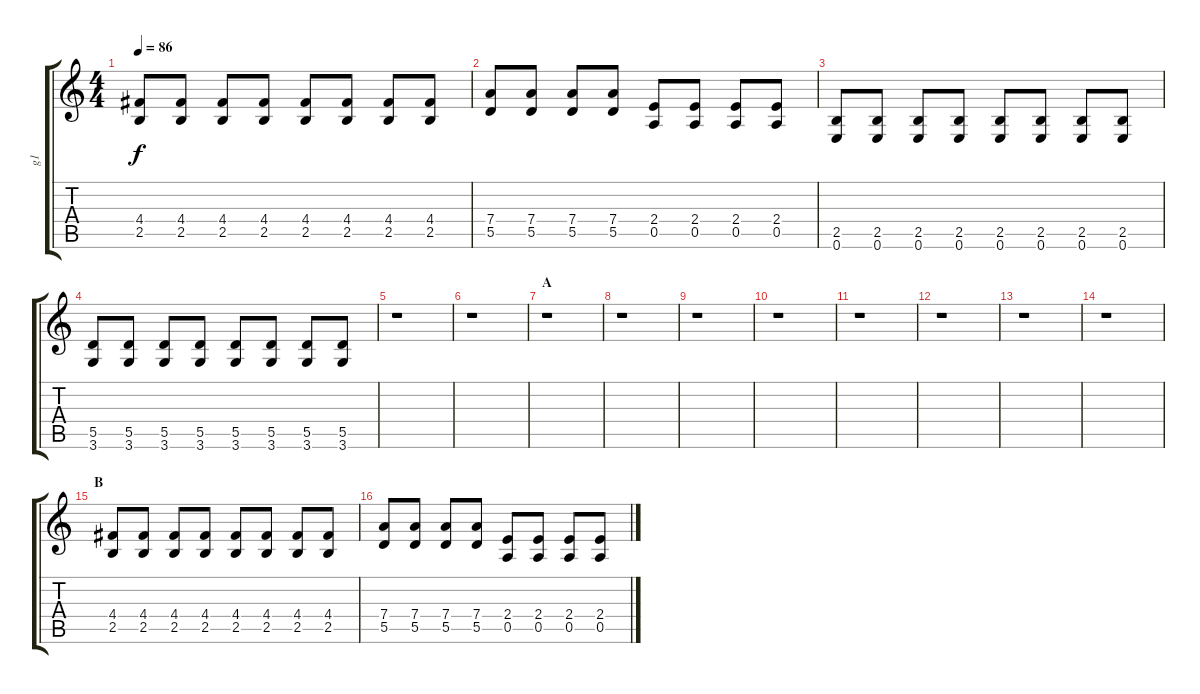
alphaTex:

\track ("g1" "g1") {instrument distortionguitar}
\staff {score tabs}
\tuning (E4 B3 G3 D3 A2 E2) {hide}
\ts (4 4)
\tempo 86
\clef g2
\ks c
(4.4 2.5).8{dy f} (4.4 2.5).8 (4.4 2.5).8 (4.4 2.5).8 (4.4 2.5).8 (4.4 2.5).8 (4.4 2.5).8 (4.4 2.5).8 |
(7.4 5.5).8 (7.4 5.5).8 (7.4 5.5).8 (7.4 5.5).8 (2.4 0.5).8 (2.4 0.5).8 (2.4 0.5).8 (2.4 0.5).8 |
(2.5 0.6).8 (2.5 0.6).8 (2.5 0.6).8 (2.5 0.6).8 (2.5 0.6).8 (2.5 0.6).8 (2.5 0.6).8 (2.5 0.6).8 |
(5.5 3.6).8 (5.5 3.6).8 (5.5 3.6).8 (5.5 3.6).8 (5.5 3.6).8 (5.5 3.6).8 (5.5 3.6).8 (5.5 3.6).8 |
r.1 |
r.1 |
\section ("" "A")
r.1 |
r.1 |
r.1 |
r.1 |
r.1 |
r.1 |
r.1 |
r.1 |
\section ("" "B")
(4.4 2.5).8 (4.4 2.5).8 (4.4 2.5).8 (4.4 2.5).8 (4.4 2.5).8 (4.4 2.5).8 (4.4 2.5).8 (4.4 2.5).8 |
(7.4 5.5).8 (7.4 5.5).8 (7.4 5.5).8 (7.4 5.5).8 (2.4 0.5).8 (2.4 0.5).8 (2.4 0.5).8 (2.4 0.5).8
